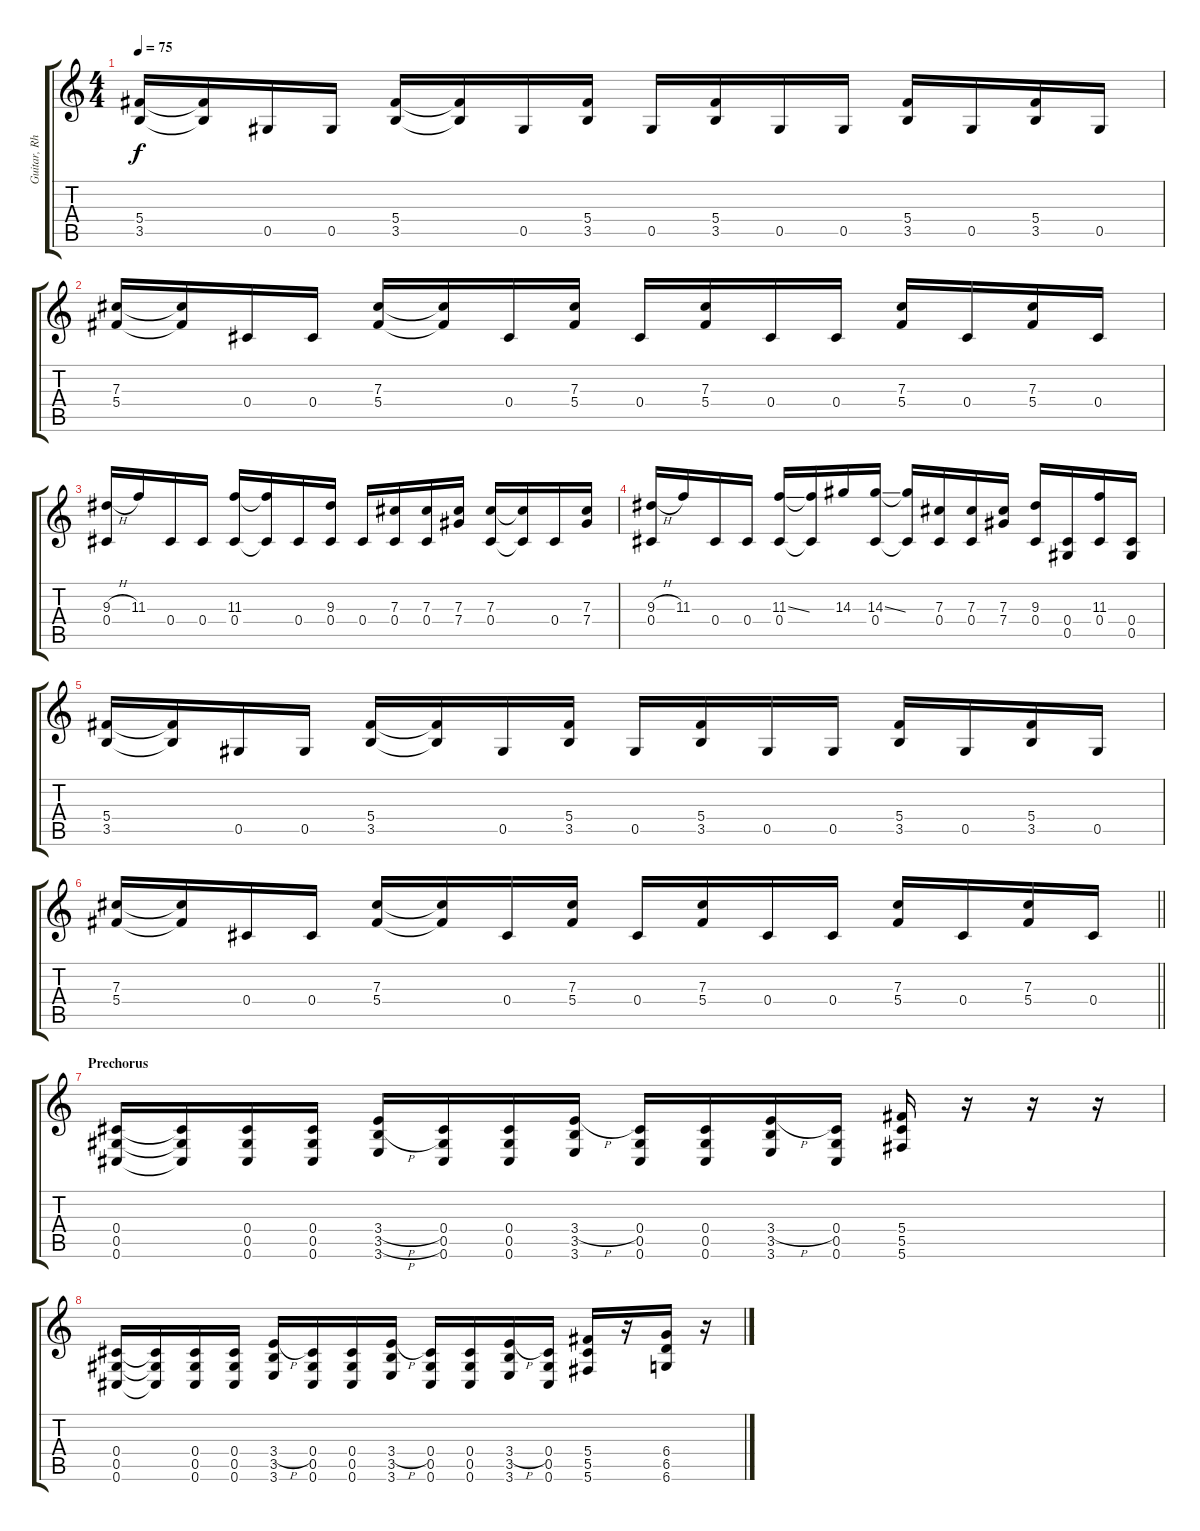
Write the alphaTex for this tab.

\track ("Guitar, Rhythm" "Guitar, Rh") {instrument overdrivenguitar}
\staff {score tabs}
\tuning (Eb4 Bb3 Gb3 Db3 Ab2 Db2) {hide}
\ts (4 4)
\tempo 75
\clef g2
\ks c
(5.4 3.5).16{dy f} (5.4{t} 3.5{t}).16 0.5.16 0.5.16 (5.4 3.5).16 (5.4{t} 3.5{t}).16 0.5.16 (5.4 3.5).16 0.5.16 (5.4 3.5).16 0.5.16 0.5.16 (5.4 3.5).16 0.5.16 (5.4 3.5).16 0.5.16 |
(7.3 5.4).16 (7.3{t} 5.4{t}).16 0.4.16 0.4.16 (7.3 5.4).16 (7.3{t} 5.4{t}).16 0.4.16 (7.3 5.4).16 0.4.16 (7.3 5.4).16 0.4.16 0.4.16 (7.3 5.4).16 0.4.16 (7.3 5.4).16 0.4.16 |
(9.3{h} 0.4).16 11.3.16 0.4.16 0.4.16 (11.3 0.4).16 (11.3{t} 0.4{t}).16 0.4.16 (9.3 0.4).16 0.4.16 (7.3 0.4).16 (7.3 0.4).16 (7.3 7.4).16 (7.3 0.4).16 (7.3{t} 0.4{t}).16 0.4.16 (7.3 7.4).16 |
(9.3{h} 0.4).16 11.3.16 0.4.16 0.4.16 (11.3{ss} 0.4).16 (11.3{t} 0.4{t}).16 14.3.16 (14.3{ss} 0.4).16 (14.3{t} 0.4{t}).16 (7.3 0.4).16 (7.3 0.4).16 (7.3 7.4).16 (9.3 0.4).16 (0.4 0.5).16 (11.3 0.4).16 (0.4 0.5).16 |
(5.4 3.5).16 (5.4{t} 3.5{t}).16 0.5.16 0.5.16 (5.4 3.5).16 (5.4{t} 3.5{t}).16 0.5.16 (5.4 3.5).16 0.5.16 (5.4 3.5).16 0.5.16 0.5.16 (5.4 3.5).16 0.5.16 (5.4 3.5).16 0.5.16 |
\barLineRight lightlight
(7.3 5.4).16 (7.3{t} 5.4{t}).16 0.4.16 0.4.16 (7.3 5.4).16 (7.3{t} 5.4{t}).16 0.4.16 (7.3 5.4).16 0.4.16 (7.3 5.4).16 0.4.16 0.4.16 (7.3 5.4).16 0.4.16 (7.3 5.4).16 0.4.16 |
\section ("" "Prechorus")
(0.4 0.5 0.6).16 (0.4{t} 0.5{t} 0.6{t}).16 (0.4 0.5 0.6).16 (0.4 0.5 0.6).16 (3.4{h} 3.5{h} 3.6).16 (0.4 0.5 0.6).16 (0.4 0.5 0.6).16 (3.4{h} 3.5 3.6).16 (0.4 0.5 0.6).16 (0.4 0.5 0.6).16 (3.4{h} 3.5 3.6).16 (0.4 0.5 0.6).16 (5.4 5.5 5.6).16 r.16 r.16 r.16 |
(0.4 0.5 0.6).16 (0.4{t} 0.5{t} 0.6{t}).16 (0.4 0.5 0.6).16 (0.4 0.5 0.6).16 (3.4{h} 3.5 3.6).16 (0.4 0.5 0.6).16 (0.4 0.5 0.6).16 (3.4{h} 3.5 3.6).16 (0.4 0.5 0.6).16 (0.4 0.5 0.6).16 (3.4{h} 3.5 3.6).16 (0.4 0.5 0.6).16 (5.4 5.5 5.6).16 r.16 (6.4 6.5 6.6).16 r.16
